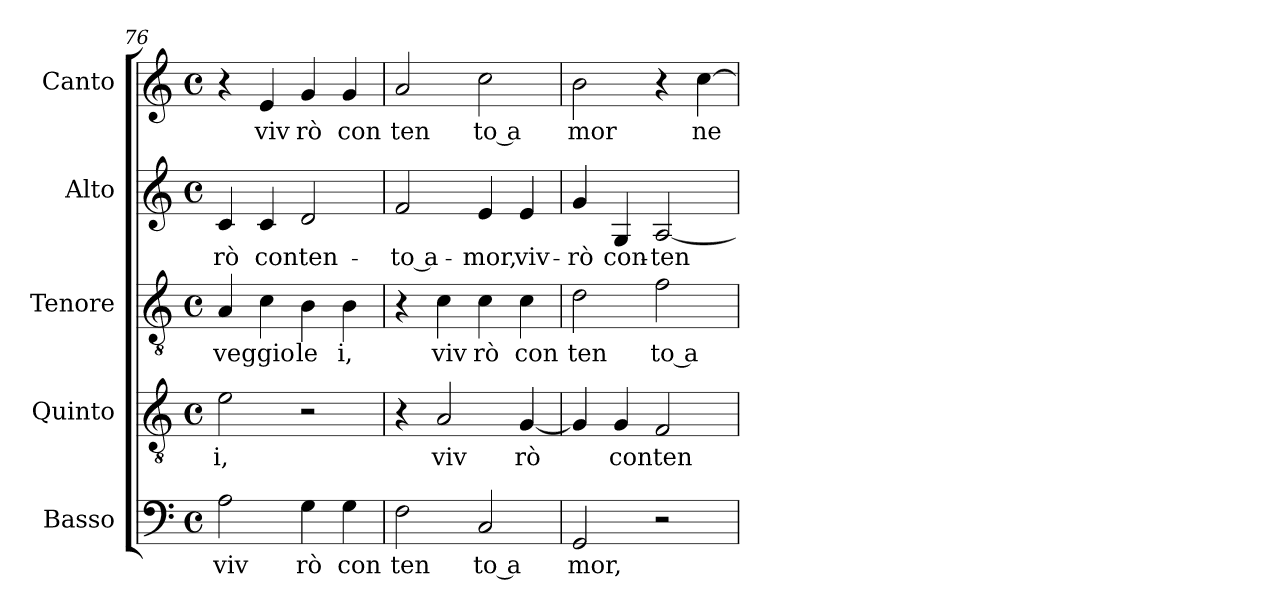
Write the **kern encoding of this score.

**kern	**text	**kern	**text	**kern	**text	**kern	**text	**kern	**text
*part5	*part5	*part4	*part4	*part3	*part3	*part2	*part2	*part1	*part1
*staff5	*staff5	*staff4	*staff4	*staff3	*staff3	*staff2	*staff2	*staff1	*staff1
*I"Basso	*	*I"Quinto	*	*I"Tenore	*	*I"Alto	*	*I"Canto	*
*clefF4	*	*clefGv2	*	*clefGv2	*	*clefG2	*	*clefG2	*
*M4/4	*	*M4/4	*	*M4/4	*	*M4/4	*	*M4/4	*
*met(c)	*	*met(c)	*	*met(c)	*	*met(c)	*	*met(c)	*
=76	=76	=76	=76	=76	=76	=76	=76	=76	=76
!	!LO:LY:b:cj	!	!LO:LY:b:cj	!	!LO:LY:b:cj	!	!LO:LY:b:cj	!	!
2A\	viv	2e\	i,	4A/	veggio	4c/	-rò	4r	.
!	!	!	!	!	!	!	!LO:LY:b:cj	!	!LO:LY:b:cj
.	.	.	.	4c\	.	4c/	conten-	4e/	viv
!	!LO:LY:b:cj	!	!	!	!LO:LY:b:cj	!	!	!	!LO:LY:b:cj
4G\	rò	2r	.	4B\	le	2d/	.	4g/	rò
!	!LO:LY:b:cj	!	!	!	!LO:LY:b:cj	!	!	!	!LO:LY:b:cj
4G\	con	.	.	4B\	i,	.	.	4g/	con
=77	=77	=77	=77	=77	=77	=77	=77	=77	=77
!	!LO:LY:b:cj	!	!	!	!	!	!LO:LY:b:rj	!	!LO:LY:b:cj
2F\	ten	4r	.	4r	.	2f/	-to a-	2a/	ten
!	!	!	!LO:LY:b:cj	!	!LO:LY:b:cj	!	!	!	!
.	.	2A/	viv	4c\	viv	.	.	.	.
!	!LO:LY:b:rj	!	!	!	!LO:LY:b:cj	!	!LO:LY:b:cj	!	!LO:LY:b:rj
2C/	to a	.	.	4c\	rò	4e/	-mor,	2cc\	to a
!	!	!	!LO:LY:b:cj	!	!LO:LY:b:cj	!	!LO:LY:b:cj	!	!
.	.	[>4G/	rò	4c\	con	4e/	viv-	.	.
!!LO:LB:g=z
=78	=78	=78	=78	=78	=78	=78	=78	=78	=78
!	!LO:LY:b:cj	!	!	!	!LO:LY:b:cj	!	!LO:LY:b:cj	!	!LO:LY:b:cj
2GG/	mor,	4G/]	.	2d\	ten	4g/	-rò	2b\	mor
!	!	!	!LO:LY:b:cj	!	!	!	!LO:LY:b:cj	!	!
.	.	4G/	conten	.	.	4G/	con-	.	.
!	!	!	!	!	!LO:LY:b:rj	!	!LO:LY:b	!	!
2r	.	2F/	.	2f\	to a	[<2A/	-ten-	4r	.
!	!	!	!	!	!	!	!	!	!LO:LY:b:cj
.	.	.	.	.	.	.	.	[>4cc\	ne
=	=	=	=	=	=	=	=	=	=
*-	*-	*-	*-	*-	*-	*-	*-	*-	*-
